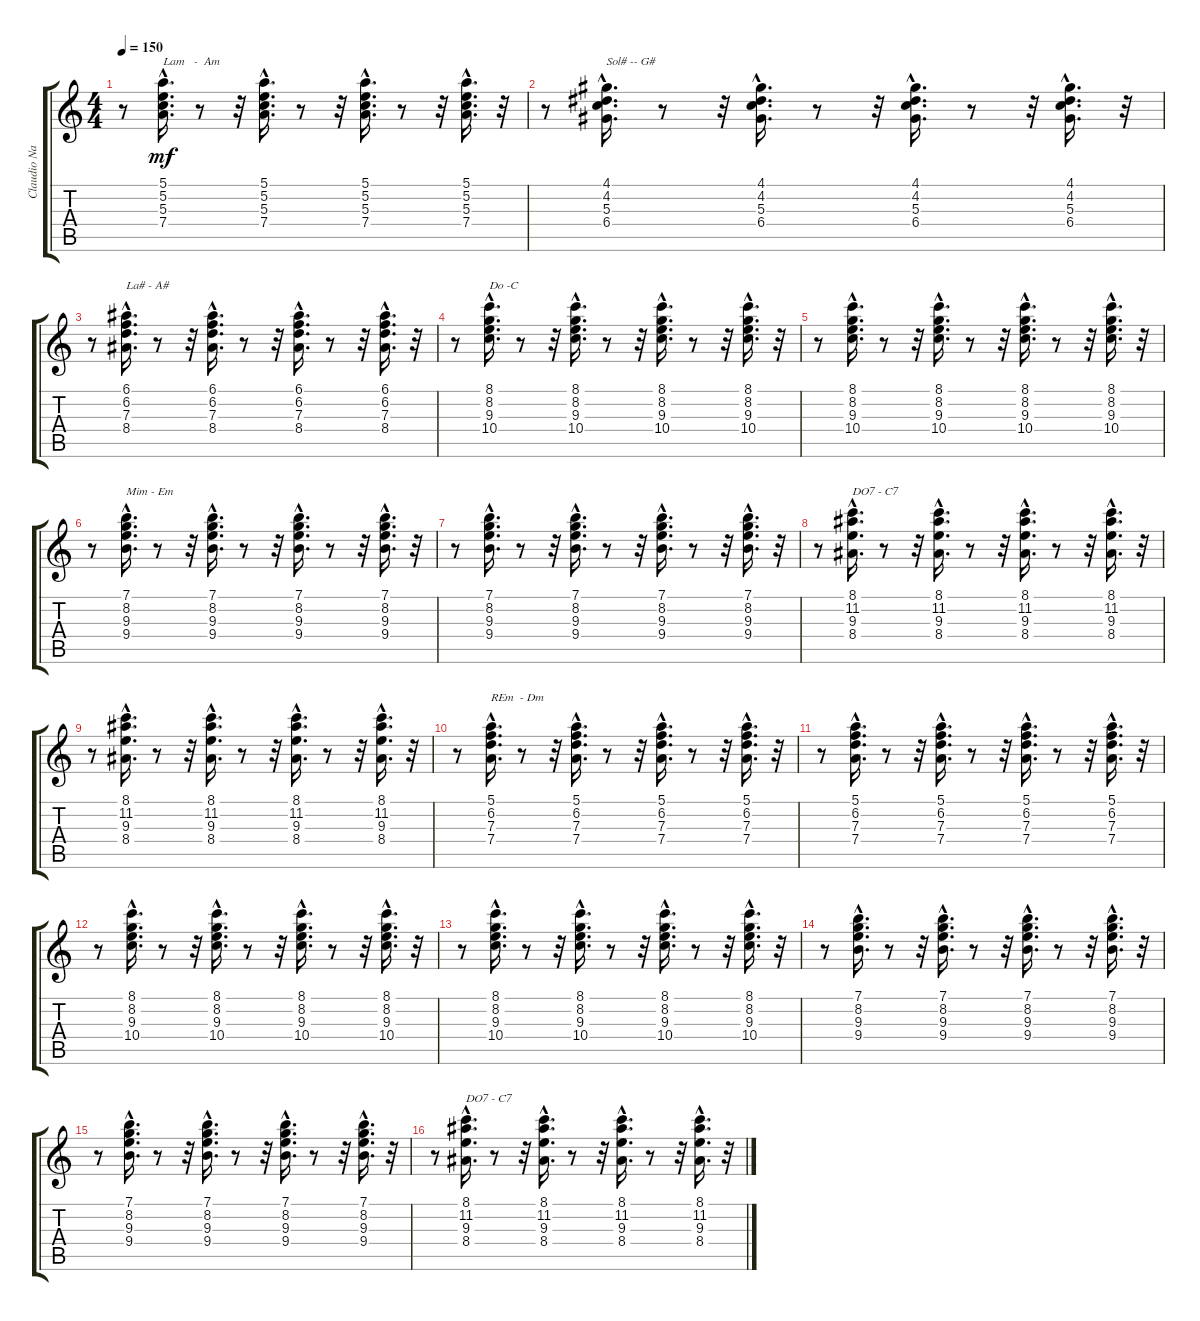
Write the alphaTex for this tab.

\track ("Claudio Narea" "Claudio Na") {instrument distortionguitar}
\staff {score tabs}
\tuning (E4 B3 G3 D3 A2 E2) {hide}
\ts (4 4)
\tempo 150
\clef g2
\ks c
r.8{dy mf} (5.1{hac} 5.2{hac} 5.3{hac} 7.4{hac}).16{d txt "Lam   -  Am"} r.8 r.32 (5.1{hac} 5.2{hac} 5.3{hac} 7.4{hac}).16{d} r.8 r.32 (5.1{hac} 5.2{hac} 5.3{hac} 7.4{hac}).16{d} r.8 r.32 (5.1{hac} 5.2{hac} 5.3{hac} 7.4{hac}).16{d} r.32 |
r.8 (4.1{hac} 4.2{hac} 5.3{hac} 6.4{hac}).16{d txt "Sol# -- G#"} r.8 r.32 (4.1{hac} 4.2{hac} 5.3{hac} 6.4{hac}).16{d} r.8 r.32 (4.1{hac} 4.2{hac} 5.3{hac} 6.4{hac}).16{d} r.8 r.32 (4.1{hac} 4.2{hac} 5.3{hac} 6.4{hac}).16{d} r.32 |
r.8 (6.1{hac} 6.2{hac} 7.3{hac} 8.4{hac}).16{d txt "La# - A#"} r.8 r.32 (6.1{hac} 6.2{hac} 7.3{hac} 8.4{hac}).16{d} r.8 r.32 (6.1{hac} 6.2{hac} 7.3{hac} 8.4{hac}).16{d} r.8 r.32 (6.1{hac} 6.2{hac} 7.3{hac} 8.4{hac}).16{d} r.32 |
r.8 (8.1{hac} 8.2{hac} 9.3{hac} 10.4{hac}).16{d txt "Do -C"} r.8 r.32 (8.1{hac} 8.2{hac} 9.3{hac} 10.4{hac}).16{d} r.8 r.32 (8.1{hac} 8.2{hac} 9.3{hac} 10.4{hac}).16{d} r.8 r.32 (8.1{hac} 8.2{hac} 9.3{hac} 10.4{hac}).16{d} r.32 |
r.8 (8.1{hac} 8.2{hac} 9.3{hac} 10.4{hac}).16{d} r.8 r.32 (8.1{hac} 8.2{hac} 9.3{hac} 10.4{hac}).16{d} r.8 r.32 (8.1{hac} 8.2{hac} 9.3{hac} 10.4{hac}).16{d} r.8 r.32 (8.1{hac} 8.2{hac} 9.3{hac} 10.4{hac}).16{d} r.32 |
r.8 (7.1{hac} 8.2{hac} 9.3{hac} 9.4{hac}).16{d txt "Mim - Em"} r.8 r.32 (7.1{hac} 8.2{hac} 9.3{hac} 9.4{hac}).16{d} r.8 r.32 (7.1{hac} 8.2{hac} 9.3{hac} 9.4{hac}).16{d} r.8 r.32 (7.1{hac} 8.2{hac} 9.3{hac} 9.4{hac}).16{d} r.32 |
r.8 (7.1{hac} 8.2{hac} 9.3{hac} 9.4{hac}).16{d} r.8 r.32 (7.1{hac} 8.2{hac} 9.3{hac} 9.4{hac}).16{d} r.8 r.32 (7.1{hac} 8.2{hac} 9.3{hac} 9.4{hac}).16{d} r.8 r.32 (7.1{hac} 8.2{hac} 9.3{hac} 9.4{hac}).16{d} r.32 |
r.8 (8.1{hac} 11.2{hac} 9.3{hac} 8.4{hac}).16{d txt "DO7 - C7"} r.8 r.32 (8.1{hac} 11.2{hac} 9.3{hac} 8.4{hac}).16{d} r.8 r.32 (8.1{hac} 11.2{hac} 9.3{hac} 8.4{hac}).16{d} r.8 r.32 (8.1{hac} 11.2{hac} 9.3{hac} 8.4{hac}).16{d} r.32 |
r.8 (8.1{hac} 11.2{hac} 9.3{hac} 8.4{hac}).16{d} r.8 r.32 (8.1{hac} 11.2{hac} 9.3{hac} 8.4{hac}).16{d} r.8 r.32 (8.1{hac} 11.2{hac} 9.3{hac} 8.4{hac}).16{d} r.8 r.32 (8.1{hac} 11.2{hac} 9.3{hac} 8.4{hac}).16{d} r.32 |
r.8 (5.1{hac} 6.2{hac} 7.3{hac} 7.4{hac}).16{d txt "REm  - Dm"} r.8 r.32 (5.1{hac} 6.2{hac} 7.3{hac} 7.4{hac}).16{d} r.8 r.32 (5.1{hac} 6.2{hac} 7.3{hac} 7.4{hac}).16{d} r.8 r.32 (5.1{hac} 6.2{hac} 7.3{hac} 7.4{hac}).16{d} r.32 |
r.8 (5.1{hac} 6.2{hac} 7.3{hac} 7.4{hac}).16{d} r.8 r.32 (5.1{hac} 6.2{hac} 7.3{hac} 7.4{hac}).16{d} r.8 r.32 (5.1{hac} 6.2{hac} 7.3{hac} 7.4{hac}).16{d} r.8 r.32 (5.1{hac} 6.2{hac} 7.3{hac} 7.4{hac}).16{d} r.32 |
r.8 (8.1{hac} 8.2{hac} 9.3{hac} 10.4{hac}).16{d} r.8 r.32 (8.1{hac} 8.2{hac} 9.3{hac} 10.4{hac}).16{d} r.8 r.32 (8.1{hac} 8.2{hac} 9.3{hac} 10.4{hac}).16{d} r.8 r.32 (8.1{hac} 8.2{hac} 9.3{hac} 10.4{hac}).16{d} r.32 |
r.8 (8.1{hac} 8.2{hac} 9.3{hac} 10.4{hac}).16{d} r.8 r.32 (8.1{hac} 8.2{hac} 9.3{hac} 10.4{hac}).16{d} r.8 r.32 (8.1{hac} 8.2{hac} 9.3{hac} 10.4{hac}).16{d} r.8 r.32 (8.1{hac} 8.2{hac} 9.3{hac} 10.4{hac}).16{d} r.32 |
r.8 (7.1{hac} 8.2{hac} 9.3{hac} 9.4{hac}).16{d} r.8 r.32 (7.1{hac} 8.2{hac} 9.3{hac} 9.4{hac}).16{d} r.8 r.32 (7.1{hac} 8.2{hac} 9.3{hac} 9.4{hac}).16{d} r.8 r.32 (7.1{hac} 8.2{hac} 9.3{hac} 9.4{hac}).16{d} r.32 |
r.8 (7.1{hac} 8.2{hac} 9.3{hac} 9.4{hac}).16{d} r.8 r.32 (7.1{hac} 8.2{hac} 9.3{hac} 9.4{hac}).16{d} r.8 r.32 (7.1{hac} 8.2{hac} 9.3{hac} 9.4{hac}).16{d} r.8 r.32 (7.1{hac} 8.2{hac} 9.3{hac} 9.4{hac}).16{d} r.32 |
r.8 (8.1{hac} 11.2{hac} 9.3{hac} 8.4{hac}).16{d txt "DO7 - C7"} r.8 r.32 (8.1{hac} 11.2{hac} 9.3{hac} 8.4{hac}).16{d} r.8 r.32 (8.1{hac} 11.2{hac} 9.3{hac} 8.4{hac}).16{d} r.8 r.32 (8.1{hac} 11.2{hac} 9.3{hac} 8.4{hac}).16{d} r.32
